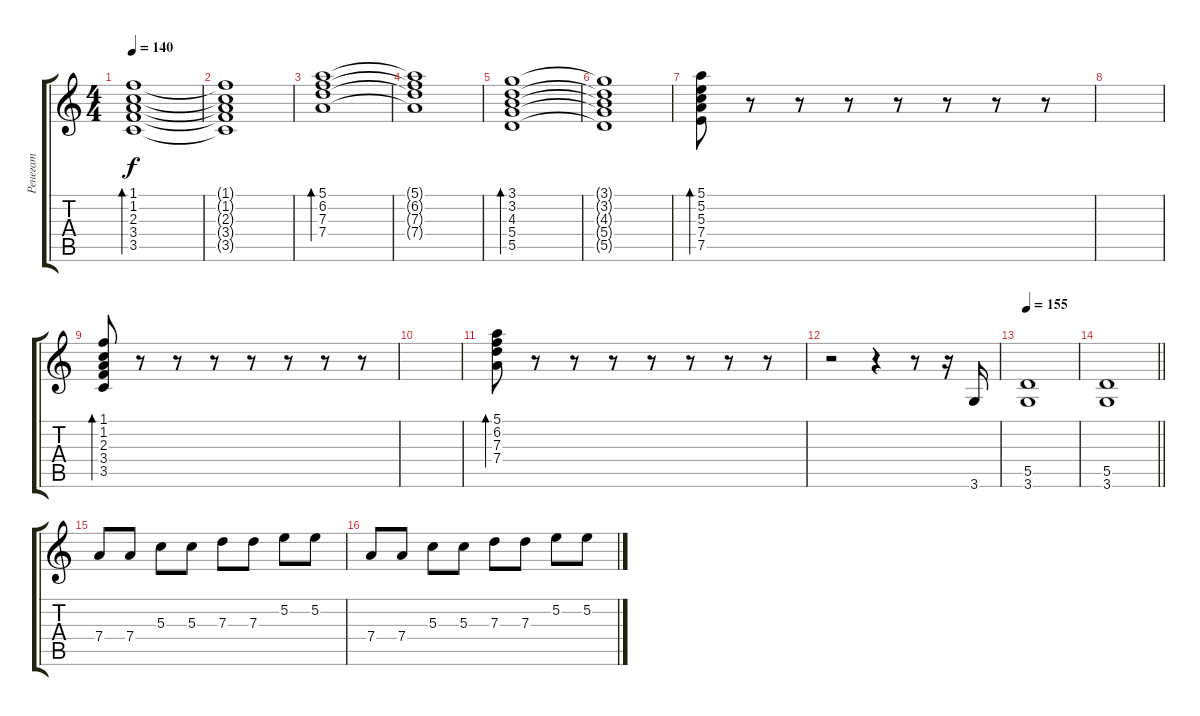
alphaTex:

\track ("Ренегат" "Ренегат") {instrument distortionguitar}
\staff {score tabs}
\tuning (E4 B3 G3 D3 A2 E2) {hide}
\ts (4 4)
\tempo 140
\clef g2
\ks c
(1.1 1.2 2.3 3.4 3.5).1{bd 240 dy f} |
(1.1{t} 1.2{t} 2.3{t} 3.4{t} 3.5{t}).1 |
(5.1 6.2 7.3 7.4).1{bd 240} |
(5.1{t} 6.2{t} 7.3{t} 7.4{t}).1 |
(3.1 3.2 4.3 5.4 5.5).1{bd 240} |
(3.1{t} 3.2{t} 4.3{t} 5.4{t} 5.5{t}).1 |
(5.1 5.2 5.3 7.4 7.5).8{bd 60} r.8 r.8 r.8 r.8 r.8 r.8 r.8 |
|
(1.1 1.2 2.3 3.4 3.5).8{bd 60} r.8 r.8 r.8 r.8 r.8 r.8 r.8 |
|
(5.1 6.2 7.3 7.4).8{bd 60} r.8 r.8 r.8 r.8 r.8 r.8 r.8 |
r.2 r.4 r.8 r.16 3.6.16{instrument distortionguitar} |
\tempo 155
(5.5 3.6).1 |
\barLineRight lightlight
(5.5 3.6).1 |
\section ("" "")
7.4.8 7.4.8 5.3.8 5.3.8 7.3.8 7.3.8 5.2.8 5.2.8 |
7.4.8 7.4.8 5.3.8 5.3.8 7.3.8 7.3.8 5.2.8 5.2.8
